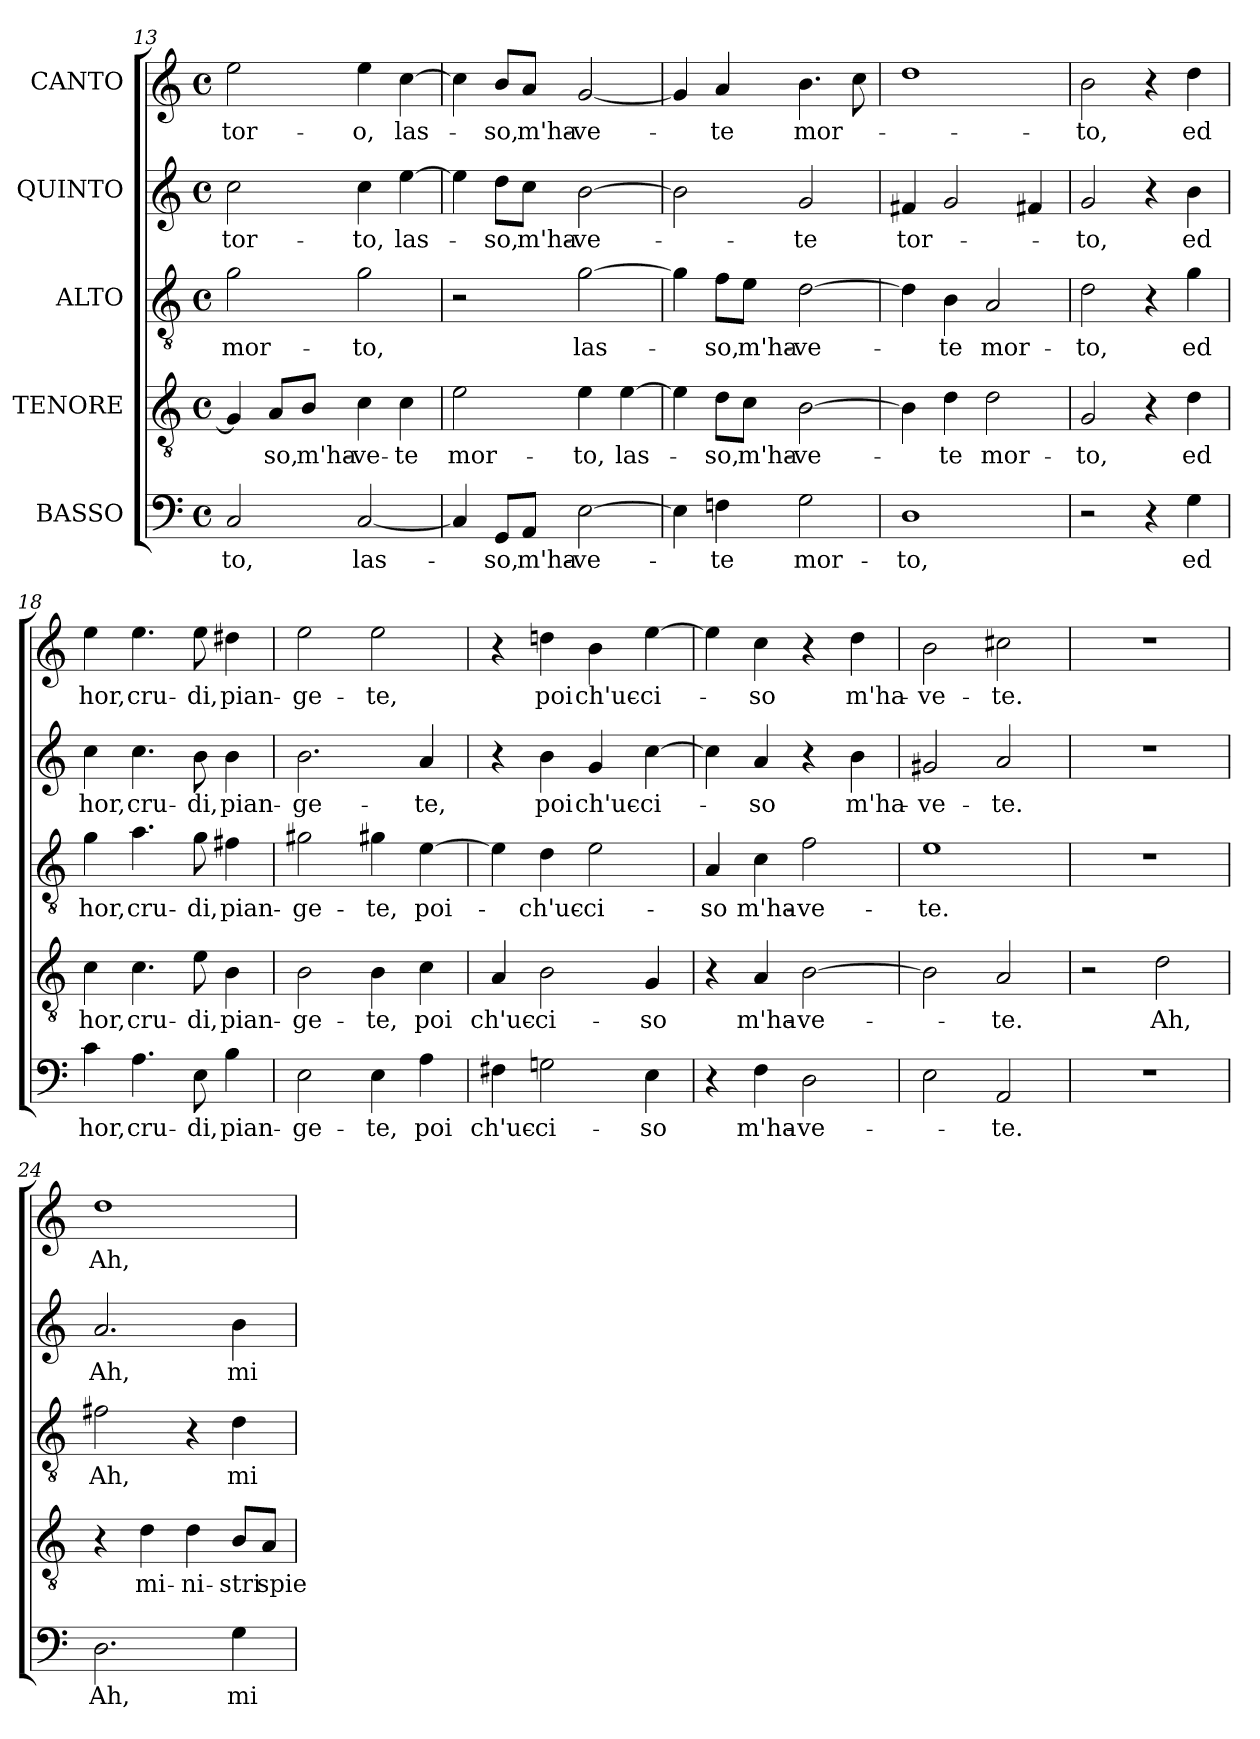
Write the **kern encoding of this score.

**kern	**text	**kern	**text	**kern	**text	**kern	**text	**kern	**text
*part5	*part5	*part4	*part4	*part3	*part3	*part2	*part2	*part1	*part1
*staff5	*staff5	*staff4	*staff4	*staff3	*staff3	*staff2	*staff2	*staff1	*staff1
*I"BASSO	*	*I"TENORE	*	*I"ALTO	*	*I"QUINTO	*	*I"CANTO	*
!!LO:PB:g=z
*clefF4	*	*clefGv2	*	*clefGv2	*	*clefG2	*	*clefG2	*
*M4/4	*	*M4/4	*	*M4/4	*	*M4/4	*	*M4/4	*
*met(c)	*	*met(c)	*	*met(c)	*	*met(c)	*	*met(c)	*
=13	=13	=13	=13	=13	=13	=13	=13	=13	=13
!	!LO:LY:b:cj	!	!	!	!LO:LY:b:cj	!	!LO:LY:b:cj	!	!LO:LY:b:cj
2C/	-to,	4G/]	.	2g\	mor-	2cc\	tor-	2ee\	tor-
!	!	!	!LO:LY:b:cj	!	!	!	!	!	!
.	.	8A/L	-so,	.	.	.	.	.	.
!	!	!	!LO:LY:b:cj	!	!	!	!	!	!
.	.	8B/J	m'ha-	.	.	.	.	.	.
!	!LO:LY:b:cj	!	!LO:LY:b:rj	!	!LO:LY:b:cj	!	!LO:LY:b:cj	!	!LO:LY:b:cj
[<2C/	las-	4c\	-ve-	2g\	-to,	4cc\	-to,	4ee\	-o,
!	!	!	!LO:LY:b:cj	!	!	!	!LO:LY:b:cj	!	!LO:LY:b:cj
.	.	4c\	-te	.	.	[>4ee\	las-	[>4cc\	las-
=14	=14	=14	=14	=14	=14	=14	=14	=14	=14
!	!	!	!LO:LY:b:cj	!	!	!	!	!	!
4C/]	.	2e\	mor-	2r	.	4ee\]	.	4cc\]	.
!	!LO:LY:b:cj	!	!	!	!	!	!LO:LY:b:cj	!	!LO:LY:b:cj
8GG/L	-so,	.	.	.	.	8dd\L	-so,	8b/L	-so,
!	!LO:LY:b:cj	!	!	!	!	!	!LO:LY:b:cj	!	!LO:LY:b:cj
8AA/J	m'ha-	.	.	.	.	8cc\J	m'ha-	8a/J	m'ha-
!	!LO:LY:b:rj	!	!LO:LY:b:cj	!	!LO:LY:b:cj	!	!LO:LY:b:rj	!	!LO:LY:b:rj
[>2E\	-ve-	4e\	-to,	[>2g\	las-	[>2b\	-ve-	[<2g/	-ve-
!	!	!	!LO:LY:b:cj	!	!	!	!	!	!
.	.	[>4e\	las-	.	.	.	.	.	.
=15	=15	=15	=15	=15	=15	=15	=15	=15	=15
4E\]	.	4e\]	.	4g\]	.	2b\]	.	4g/]	.
!	!LO:LY:b:cj	!	!LO:LY:b:cj	!	!LO:LY:b:cj	!	!	!	!LO:LY:b:cj
4Fn\	-te	8d\L	-so,	8f\L	-so,	.	.	4a/	-te
!	!	!	!LO:LY:b:cj	!	!LO:LY:b:cj	!	!	!	!
.	.	8c\J	m'ha-	8e\J	m'ha-	.	.	.	.
!	!LO:LY:b:cj	!	!LO:LY:b:rj	!	!LO:LY:b:rj	!	!LO:LY:b:cj	!	!LO:LY:b
2G\	mor-	[>2B\	-ve-	[>2d\	-ve-	2g/	-te	4.b\	mor-
.	.	.	.	.	.	.	.	8cc\	.
=16	=16	=16	=16	=16	=16	=16	=16	=16	=16
!	!LO:LY:b:cj	!	!	!	!	!	!LO:LY:b:cj	!	!
1D	-to,	4B\]	.	4d\]	.	4f#X/	tor-	1dd	.
!	!	!	!LO:LY:b:cj	!	!LO:LY:b:cj	!	!	!	!
.	.	4d\	-te	4B\	-te	2g/	.	.	.
!	!	!	!LO:LY:b:cj	!	!LO:LY:b:cj	!	!	!	!
.	.	2d\	mor-	2A/	mor-	.	.	.	.
.	.	.	.	.	.	4f#X/	.	.	.
=17	=17	=17	=17	=17	=17	=17	=17	=17	=17
!	!	!	!LO:LY:b:cj	!	!LO:LY:b:cj	!	!LO:LY:b:cj	!	!LO:LY:b:cj
2r	.	2G/	-to,	2d\	-to,	2g/	-to,	2b\	-to,
4r	.	4r	.	4r	.	4r	.	4r	.
!	!LO:LY:b:cj	!	!LO:LY:b:cj	!	!LO:LY:b:cj	!	!LO:LY:b:cj	!	!LO:LY:b:cj
4G\	ed	4d\	ed	4g\	ed	4b\	ed	4dd\	ed
=18	=18	=18	=18	=18	=18	=18	=18	=18	=18
!	!LO:LY:b:cj	!	!LO:LY:b:cj	!	!LO:LY:b:cj	!	!LO:LY:b:cj	!	!LO:LY:b:cj
4c\	hor,	4c\	hor,	4g\	hor,	4cc\	hor,	4ee\	hor,
!	!LO:LY:b:cj	!	!LO:LY:b:cj	!	!LO:LY:b:cj	!	!LO:LY:b:cj	!	!LO:LY:b:cj
4.A\	cru-	4.c\	cru-	4.a\	cru-	4.cc\	cru-	4.ee\	cru-
!	!LO:LY:b:cj	!	!LO:LY:b:cj	!	!LO:LY:b:cj	!	!LO:LY:b:cj	!	!LO:LY:b:cj
8E\	-di,	8e\	-di,	8g\	-di,	8b\	-di,	8ee\	-di,
!	!LO:LY:b:cj	!	!LO:LY:b:cj	!	!LO:LY:b:cj	!	!LO:LY:b:cj	!	!LO:LY:b:cj
4B\	pian-	4B\	pian-	4f#X\	pian-	4b\	pian-	4dd#X\	pian-
!!LO:LB:g=z
=19	=19	=19	=19	=19	=19	=19	=19	=19	=19
!	!LO:LY:b:cj	!	!LO:LY:b:cj	!	!LO:LY:b:cj	!	!LO:LY:b:cj	!	!LO:LY:b:cj
2E\	-ge-	2B\	-ge-	2g#X\	-ge-	2.b\	-ge-	2ee\	-ge-
!	!LO:LY:b:cj	!	!LO:LY:b:cj	!	!LO:LY:b:cj	!	!	!	!LO:LY:b:cj
4E\	-te,	4B\	-te,	4g#X\	-te,	.	.	2ee\	-te,
!	!LO:LY:b:cj	!	!LO:LY:b:cj	!	!LO:LY:b:cj	!	!LO:LY:b:cj	!	!
4A\	poi	4c\	poi	[>4e\	poi-	4a/	-te,	.	.
=20	=20	=20	=20	=20	=20	=20	=20	=20	=20
!	!LO:LY:b:cj	!	!LO:LY:b:cj	!	!	!	!	!	!
4F#X\	ch'uc-	4A/	ch'uc-	4e\]	.	4r	.	4r	.
!	!LO:LY:b:cj	!	!LO:LY:b:cj	!	!LO:LY:b:cj	!	!LO:LY:b:cj	!	!LO:LY:b:cj
2Gn\	-ci-	2B\	-ci-	4d\	-ch'uc-	4b\	poi	4ddn\	poi
!	!	!	!	!	!LO:LY:b:cj	!	!LO:LY:b:cj	!	!LO:LY:b:cj
.	.	.	.	2e\	-ci-	4g/	ch'uc-	4b\	ch'uc-
!	!LO:LY:b:cj	!	!LO:LY:b:cj	!	!	!	!LO:LY:b:cj	!	!LO:LY:b:cj
4E\	-so	4G/	-so	.	.	[>4cc\	-ci-	[>4ee\	-ci-
=21	=21	=21	=21	=21	=21	=21	=21	=21	=21
!	!	!	!	!	!LO:LY:b:cj	!	!	!	!
4r	.	4r	.	4A/	-so	4cc\]	.	4ee\]	.
!	!LO:LY:b:cj	!	!LO:LY:b:cj	!	!LO:LY:b:cj	!	!LO:LY:b:cj	!	!LO:LY:b:cj
4F\	m'ha-	4A/	m'ha-	4c\	m'ha-	4a/	-so	4cc\	-so
!	!LO:LY:b:cj	!	!LO:LY:b:cj	!	!LO:LY:b:cj	!	!	!	!
2D\	-ve-	[>2B\	-ve-	2f\	-ve-	4r	.	4r	.
!	!	!	!	!	!	!	!LO:LY:b:cj	!	!LO:LY:b:cj
.	.	.	.	.	.	4b\	m'ha-	4dd\	m'ha-
=22	=22	=22	=22	=22	=22	=22	=22	=22	=22
!	!	!	!	!	!LO:LY:b:cj	!	!LO:LY:b:cj	!	!LO:LY:b:cj
2E\	.	2B\]	.	1e	-te.	2g#X/	-ve-	2b\	-ve-
!	!LO:LY:b:cj	!	!LO:LY:b:cj	!	!	!	!LO:LY:b:cj	!	!LO:LY:b:cj
2AA/	-te.	2A/	-te.	.	.	2a/	-te.	2cc#X\	-te.
=23	=23	=23	=23	=23	=23	=23	=23	=23	=23
1r	.	2r	.	1r	.	1r	.	1r	.
!	!	!	!LO:LY:b:cj	!	!	!	!	!	!
.	.	2d\	Ah,	.	.	.	.	.	.
=24	=24	=24	=24	=24	=24	=24	=24	=24	=24
!	!LO:LY:b:cj	!	!	!	!LO:LY:b:cj	!	!LO:LY:b:cj	!	!LO:LY:b:cj
2.D\	Ah,	4r	.	2f#X\	Ah,	2.a/	Ah,	1dd	Ah,
!	!	!	!LO:LY:b:cj	!	!	!	!	!	!
.	.	4d\	mi-	.	.	.	.	.	.
!	!	!	!LO:LY:b:cj	!	!	!	!	!	!
.	.	4d\	-ni-	4r	.	.	.	.	.
!	!LO:LY:b:cj	!	!LO:LY:b:cj	!	!LO:LY:b:cj	!	!LO:LY:b:cj	!	!
4G\	mi-	8B/L	-stri	4d\	mi-	4b\	mi-	.	.
!	!	!	!LO:LY:b:cj	!	!	!	!	!	!
.	.	8A/J	spie-	.	.	.	.	.	.
=	=	=	=	=	=	=	=	=	=
*-	*-	*-	*-	*-	*-	*-	*-	*-	*-
